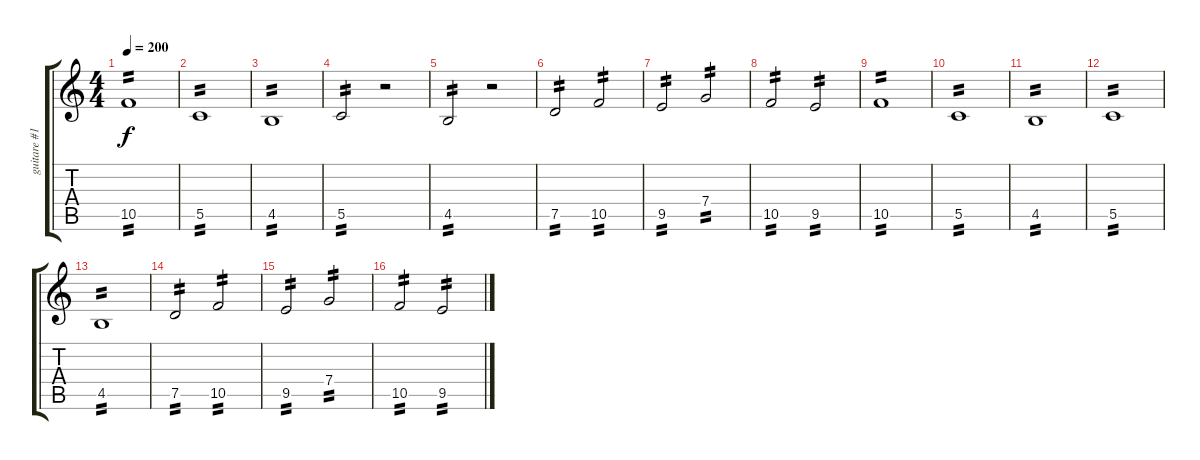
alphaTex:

\track ("guitare #1" "guitare #1") {instrument distortionguitar}
\staff {score tabs}
\tuning (D4 A3 F3 C3 G2 D2) {hide}
\ts (4 4)
\tempo 200
\clef g2
\ks c
10.5.1{tp 2 dy f} |
5.5.1{tp 2} |
4.5.1{tp 2} |
5.5.2{tp 2} r.2 |
4.5.2{tp 2} r.2 |
7.5.2{tp 2} 10.5.2{tp 2} |
9.5.2{tp 2} 7.4.2{tp 2} |
10.5.2{tp 2} 9.5.2{tp 2} |
10.5.1{tp 2} |
5.5.1{tp 2} |
4.5.1{tp 2} |
5.5.1{tp 2} |
4.5.1{tp 2} |
7.5.2{tp 2} 10.5.2{tp 2} |
9.5.2{tp 2} 7.4.2{tp 2} |
10.5.2{tp 2} 9.5.2{tp 2}
